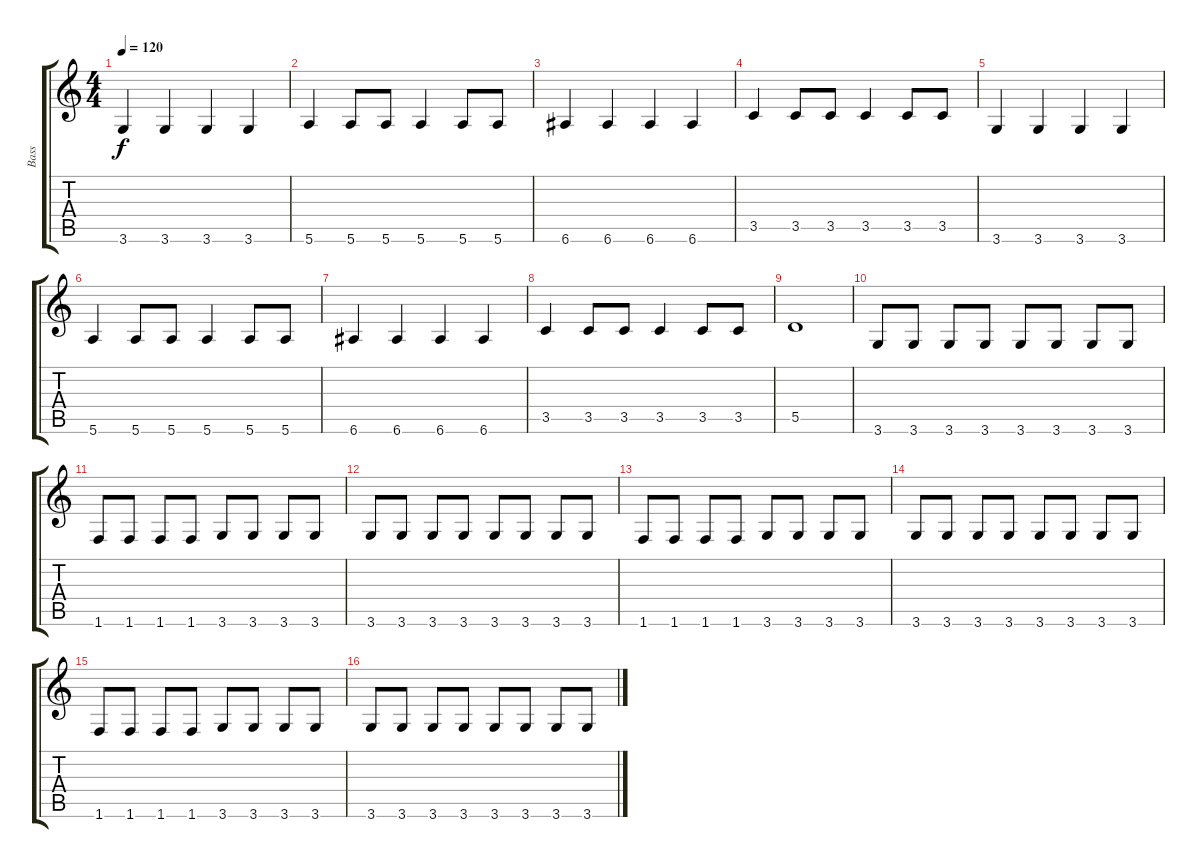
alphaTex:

\track ("Bass" "Bass") {instrument electricbasspick}
\staff {score tabs}
\tuning (E4 B3 G3 D3 A2 E2) {hide}
\ts (4 4)
\tempo 120
\clef g2
\ks c
3.6.4{dy f} 3.6.4 3.6.4 3.6.4 |
5.6.4 5.6.8 5.6.8 5.6.4 5.6.8 5.6.8 |
6.6.4 6.6.4 6.6.4 6.6.4 |
3.5.4 3.5.8 3.5.8 3.5.4 3.5.8 3.5.8 |
3.6.4 3.6.4 3.6.4 3.6.4 |
5.6.4 5.6.8 5.6.8 5.6.4 5.6.8 5.6.8 |
6.6.4 6.6.4 6.6.4 6.6.4 |
3.5.4 3.5.8 3.5.8 3.5.4 3.5.8 3.5.8 |
5.5.1 |
3.6.8 3.6.8 3.6.8 3.6.8 3.6.8 3.6.8 3.6.8 3.6.8 |
1.6.8 1.6.8 1.6.8 1.6.8 3.6.8 3.6.8 3.6.8 3.6.8 |
3.6.8 3.6.8 3.6.8 3.6.8 3.6.8 3.6.8 3.6.8 3.6.8 |
1.6.8 1.6.8 1.6.8 1.6.8 3.6.8 3.6.8 3.6.8 3.6.8 |
3.6.8 3.6.8 3.6.8 3.6.8 3.6.8 3.6.8 3.6.8 3.6.8 |
1.6.8 1.6.8 1.6.8 1.6.8 3.6.8 3.6.8 3.6.8 3.6.8 |
3.6.8 3.6.8 3.6.8 3.6.8 3.6.8 3.6.8 3.6.8 3.6.8
